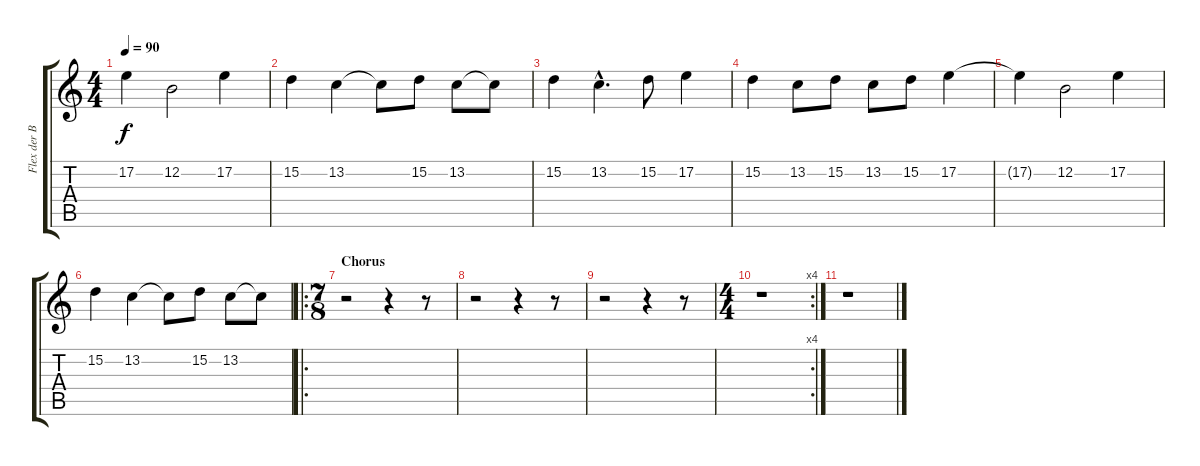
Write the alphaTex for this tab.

\track ("Flex der Biegsame" "Flex der B") {instrument bagpipe}
\staff {score tabs}
\tuning (E4 B3 G3 D3 A2 E2) {hide}
\ts (4 4)
\tempo 90
\clef g2
\ks c
17.2{t}.4{dy f} 12.2.2 17.2.4 |
15.2.4 13.2.4 13.2{t}.8 15.2.8 13.2.8 13.2{t}.8 |
15.2.4 13.2{hac}.4{d} 15.2.8 17.2.4 |
15.2.4 13.2.8 15.2.8 13.2.8 15.2.8 17.2.4 |
17.2{t}.4 12.2.2 17.2.4 |
15.2.4 13.2.4 13.2{t}.8 15.2.8 13.2.8 13.2{t}.8 |
\ro
\ts (7 8)
\section ("" "Chorus")
r.2 r.4 r.8 |
r.2 r.4 r.8 |
r.2 r.4 r.8 |
\rc 4
\ts (4 4)
r.1 |
r.1
